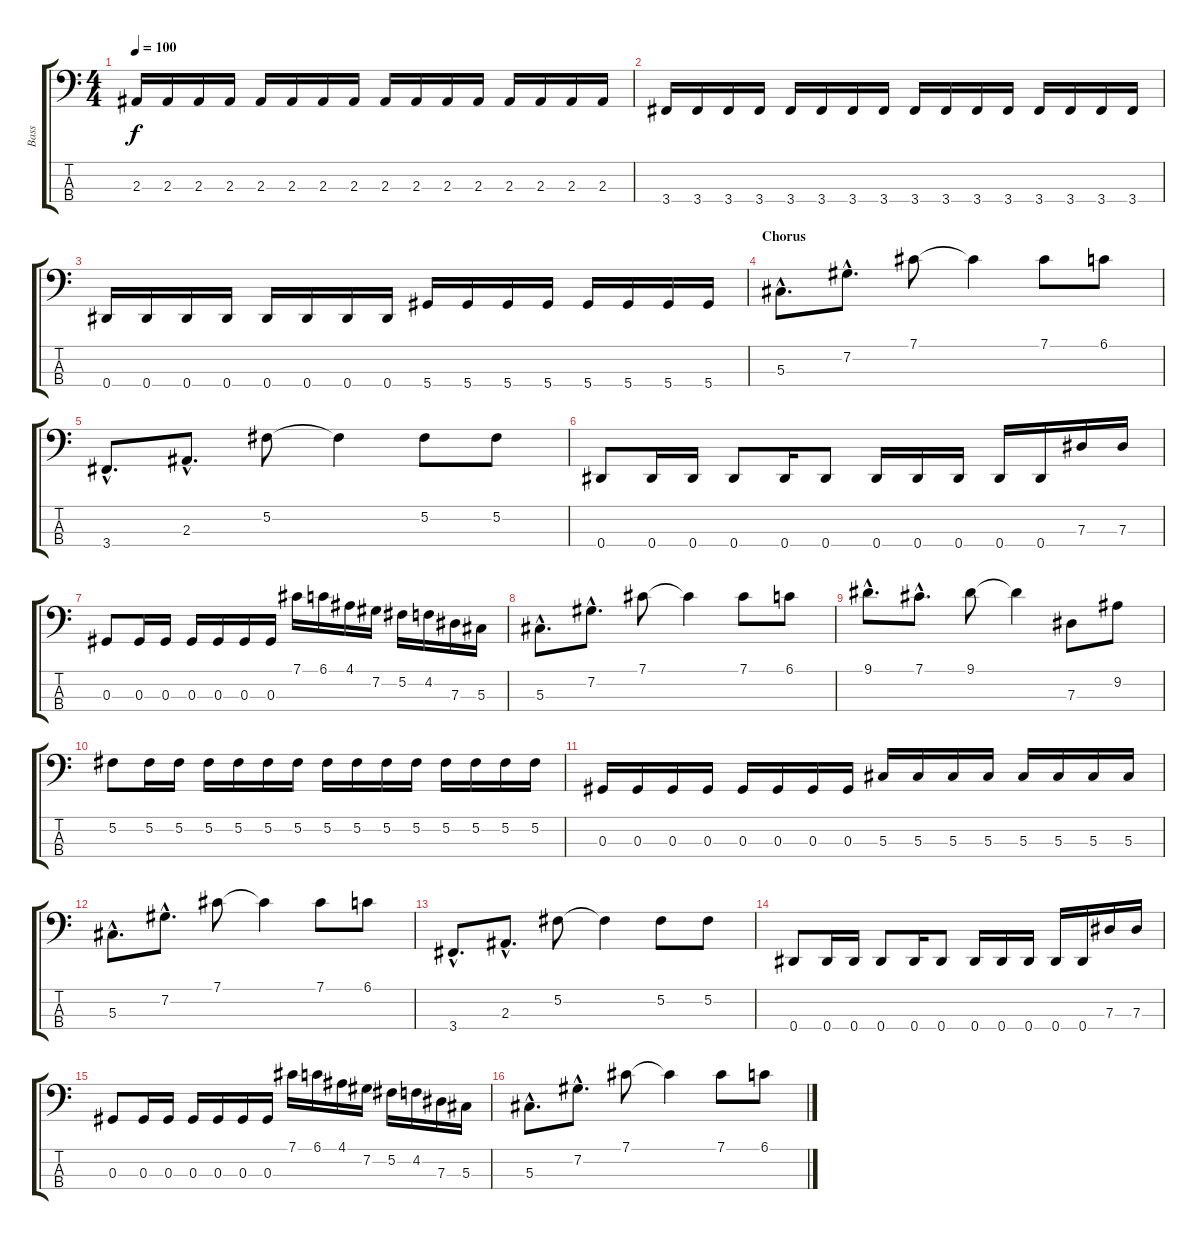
\track ("Bass" "Bass") {instrument electricbasspick}
\staff {score tabs}
\tuning (Gb2 Db2 Ab1 Eb1) {hide}
\ts (4 4)
\tempo 100
\clef f4
\ks c
2.3.16{dy f} 2.3.16 2.3.16 2.3.16 2.3.16 2.3.16 2.3.16 2.3.16 2.3.16 2.3.16 2.3.16 2.3.16 2.3.16 2.3.16 2.3.16 2.3.16 |
3.4.16 3.4.16 3.4.16 3.4.16 3.4.16 3.4.16 3.4.16 3.4.16 3.4.16 3.4.16 3.4.16 3.4.16 3.4.16 3.4.16 3.4.16 3.4.16 |
0.4.16 0.4.16 0.4.16 0.4.16 0.4.16 0.4.16 0.4.16 0.4.16 5.4.16 5.4.16 5.4.16 5.4.16 5.4.16 5.4.16 5.4.16 5.4.16 |
\section ("" "Chorus")
5.3{hac}.8{d} 7.2{hac}.8{d} 7.1.8 7.1{t}.4 7.1.8 6.1.8 |
3.4{hac}.8{d} 2.3{hac}.8{d} 5.2.8 5.2{t}.4 5.2.8 5.2.8 |
0.4.8 0.4.16 0.4.16 0.4.8 0.4.16 0.4.8 0.4.16 0.4.16 0.4.16 0.4.16 0.4.16 7.3.16 7.3.16 |
0.3.8 0.3.16 0.3.16 0.3.16 0.3.16 0.3.16 0.3.16 7.1.16 6.1.16 4.1.16 7.2.16 5.2.16 4.2.16 7.3.16 5.3.16 |
5.3{hac}.8{d} 7.2{hac}.8{d} 7.1.8 7.1{t}.4 7.1.8 6.1.8 |
9.1{hac}.8{d} 7.1{hac}.8{d} 9.1.8 9.1{t}.4 7.3.8 9.2.8 |
5.2.8 5.2.16 5.2.16 5.2.16 5.2.16 5.2.16 5.2.16 5.2.16 5.2.16 5.2.16 5.2.16 5.2.16 5.2.16 5.2.16 5.2.16 |
0.3.16 0.3.16 0.3.16 0.3.16 0.3.16 0.3.16 0.3.16 0.3.16 5.3.16 5.3.16 5.3.16 5.3.16 5.3.16 5.3.16 5.3.16 5.3.16 |
5.3{hac}.8{d} 7.2{hac}.8{d} 7.1.8 7.1{t}.4 7.1.8 6.1.8 |
3.4{hac}.8{d} 2.3{hac}.8{d} 5.2.8 5.2{t}.4 5.2.8 5.2.8 |
0.4.8 0.4.16 0.4.16 0.4.8 0.4.16 0.4.8 0.4.16 0.4.16 0.4.16 0.4.16 0.4.16 7.3.16 7.3.16 |
0.3.8 0.3.16 0.3.16 0.3.16 0.3.16 0.3.16 0.3.16 7.1.16 6.1.16 4.1.16 7.2.16 5.2.16 4.2.16 7.3.16 5.3.16 |
5.3{hac}.8{d} 7.2{hac}.8{d} 7.1.8 7.1{t}.4 7.1.8 6.1.8
